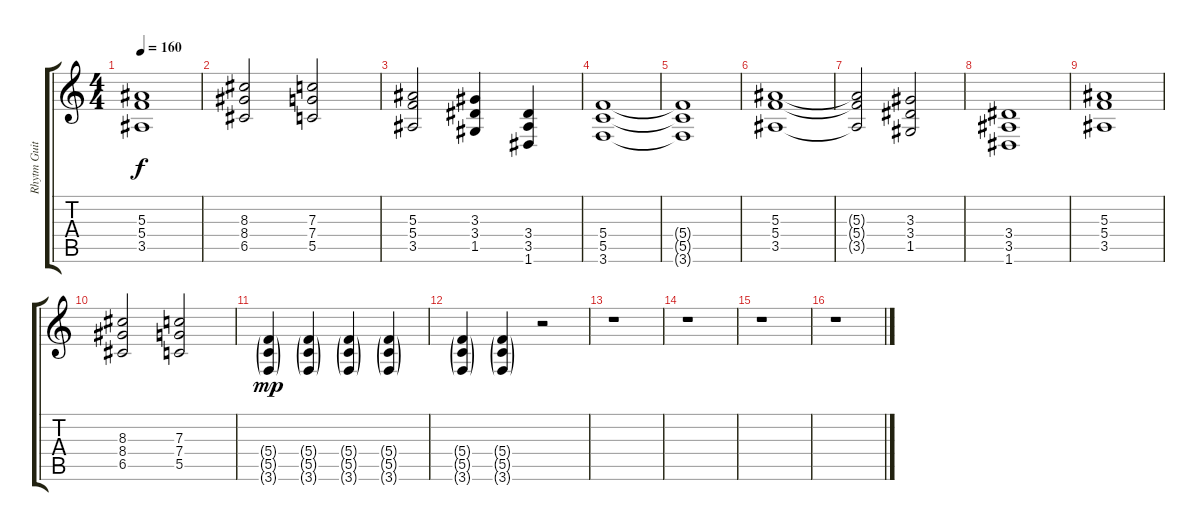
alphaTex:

\track ("Rhytm Guitar" "Rhytm Guit") {instrument distortionguitar}
\staff {score tabs}
\tuning (D4 A3 F3 C3 G2 D2) {hide}
\ts (4 4)
\tempo 160
\clef g2
\ks c
(5.3 5.4 3.5).1{dy f} |
(8.3 8.4 6.5).2 (7.3 7.4 5.5).2 |
(5.3 5.4 3.5).2 (3.3 3.4 1.5).4 (3.4 3.5 1.6).4 |
(5.4 5.5 3.6).1 |
(5.4{t} 5.5{t} 3.6{t}).1 |
(5.3 5.4 3.5).1 |
(5.3{t} 5.4{t} 3.5{t}).2 (3.3 3.4 1.5).2 |
(3.4 3.5 1.6).1 |
(5.3 5.4 3.5).1 |
(8.3 8.4 6.5).2 (7.3 7.4 5.5).2 |
(5.4{g} 5.5{g} 3.6{g}).4{dy mp} (5.4{g} 5.5{g} 3.6{g}).4 (5.4{g} 5.5{g} 3.6{g}).4 (5.4{g} 5.5{g} 3.6{g}).4 |
(5.4{g} 5.5{g} 3.6{g}).4 (5.4{g} 5.5{g} 3.6{g}).4 r.2 |
r.1 |
r.1 |
r.1 |
r.1
